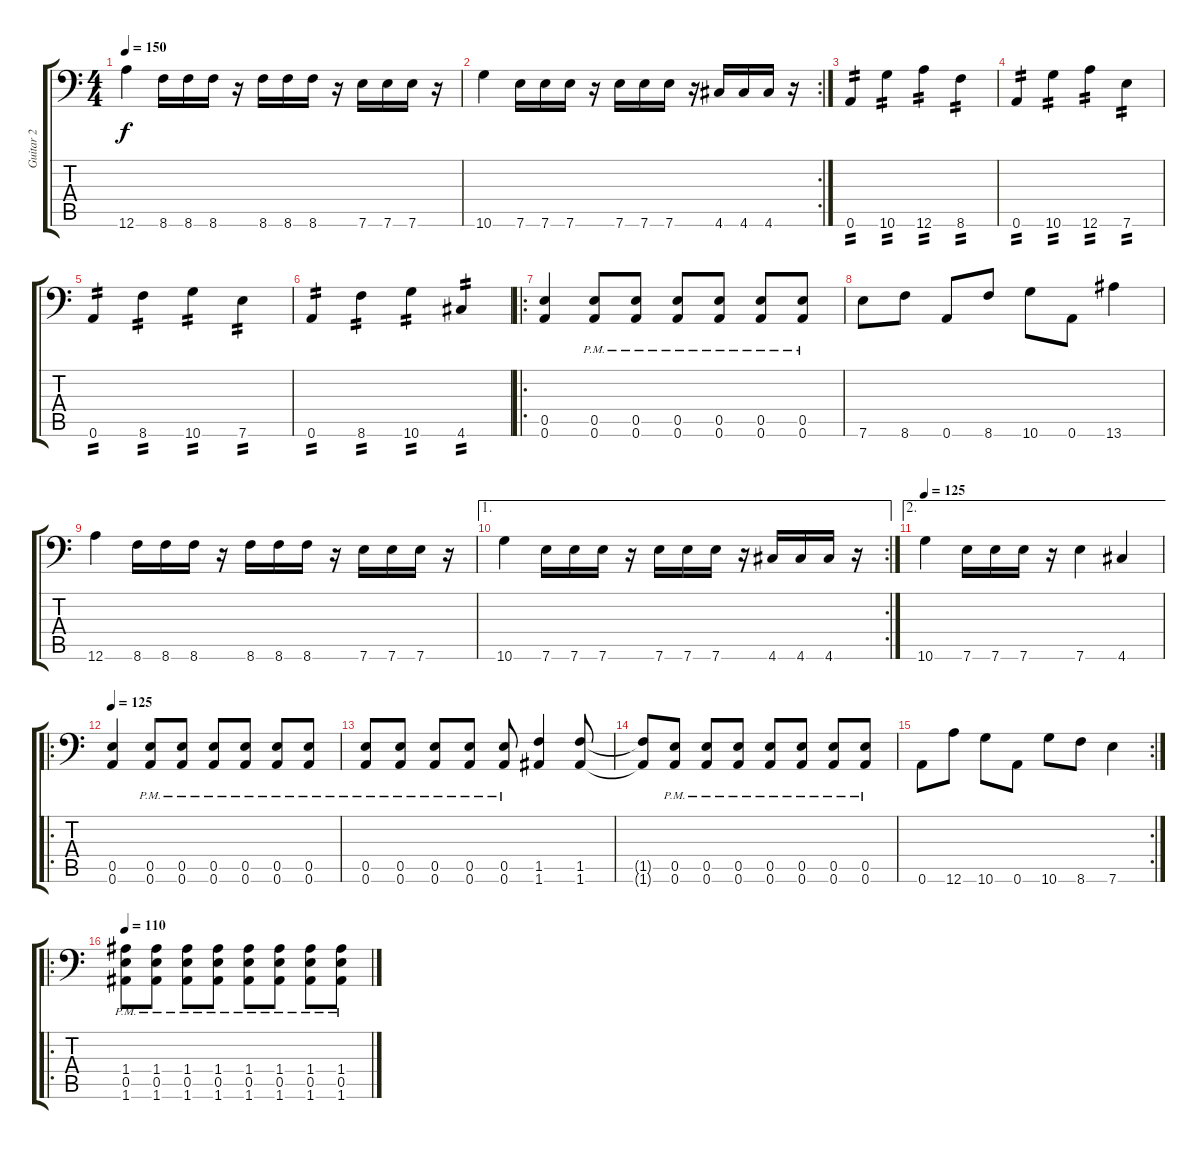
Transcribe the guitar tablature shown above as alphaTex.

\track ("Guitar 2" "Guitar 2") {instrument overdrivenguitar}
\staff {score tabs}
\tuning (B3 Gb3 D3 A2 E2 A1) {hide}
\ts (4 4)
\tempo 150
\clef f4
\ks c
12.6.4{dy f} 8.6.16 8.6.16 8.6.16 r.16 8.6.16 8.6.16 8.6.16 r.16 7.6.16 7.6.16 7.6.16 r.16 |
\rc 2
10.6.4 7.6.16 7.6.16 7.6.16 r.16 7.6.16 7.6.16 7.6.16 r.16 4.6.16 4.6.16 4.6.16 r.16 |
0.6.4{tp 2} 10.6.4{tp 2} 12.6.4{tp 2} 8.6.4{tp 2} |
0.6.4{tp 2} 10.6.4{tp 2} 12.6.4{tp 2} 7.6.4{tp 2} |
0.6.4{tp 2} 8.6.4{tp 2} 10.6.4{tp 2} 7.6.4{tp 2} |
0.6.4{tp 2} 8.6.4{tp 2} 10.6.4{tp 2} 4.6.4{tp 2} |
\ro
(0.5 0.6).4 (0.5{pm} 0.6{pm}).8 (0.5{pm} 0.6{pm}).8 (0.5{pm} 0.6{pm}).8 (0.5{pm} 0.6{pm}).8 (0.5{pm} 0.6{pm}).8 (0.5{pm} 0.6{pm}).8 |
7.6.8 8.6.8 0.6.8 8.6.8 10.6.8 0.6.8 13.6.4 |
12.6.4 8.6.16 8.6.16 8.6.16 r.16 8.6.16 8.6.16 8.6.16 r.16 7.6.16 7.6.16 7.6.16 r.16 |
\ae 1
\rc 2
10.6.4 7.6.16 7.6.16 7.6.16 r.16 7.6.16 7.6.16 7.6.16 r.16 4.6.16 4.6.16 4.6.16 r.16 |
\ae 2
\tempo 125
10.6.4 7.6.16 7.6.16 7.6.16 r.16 7.6.4 4.6.4 |
\ro
\tempo 125
(0.5 0.6).4 (0.5{pm} 0.6{pm}).8 (0.5{pm} 0.6{pm}).8 (0.5{pm} 0.6{pm}).8 (0.5{pm} 0.6{pm}).8 (0.5{pm} 0.6{pm}).8 (0.5{pm} 0.6{pm}).8 |
(0.5{pm} 0.6{pm}).8 (0.5{pm} 0.6{pm}).8 (0.5{pm} 0.6{pm}).8 (0.5{pm} 0.6{pm}).8 (0.5{pm} 0.6{pm}).8 (1.5 1.6).4 (1.5 1.6).8 |
(1.5{t} 1.6{t}).8 (0.5{pm} 0.6{pm}).8 (0.5{pm} 0.6{pm}).8 (0.5{pm} 0.6{pm}).8 (0.5{pm} 0.6{pm}).8 (0.5{pm} 0.6{pm}).8 (0.5{pm} 0.6{pm}).8 (0.5{pm} 0.6{pm}).8 |
\rc 2
0.6.8 12.6.8 10.6.8 0.6.8 10.6.8 8.6.8 7.6.4 |
\ro
\tempo 110
(1.4{pm} 0.5{pm} 1.6{pm}).8 (1.4{pm} 0.5{pm} 1.6{pm}).8 (1.4{pm} 0.5{pm} 1.6{pm}).8 (1.4{pm} 0.5{pm} 1.6{pm}).8 (1.4{pm} 0.5{pm} 1.6{pm}).8 (1.4{pm} 0.5{pm} 1.6{pm}).8 (1.4{pm} 0.5{pm} 1.6{pm}).8 (1.4{pm} 0.5{pm} 1.6{pm}).8
